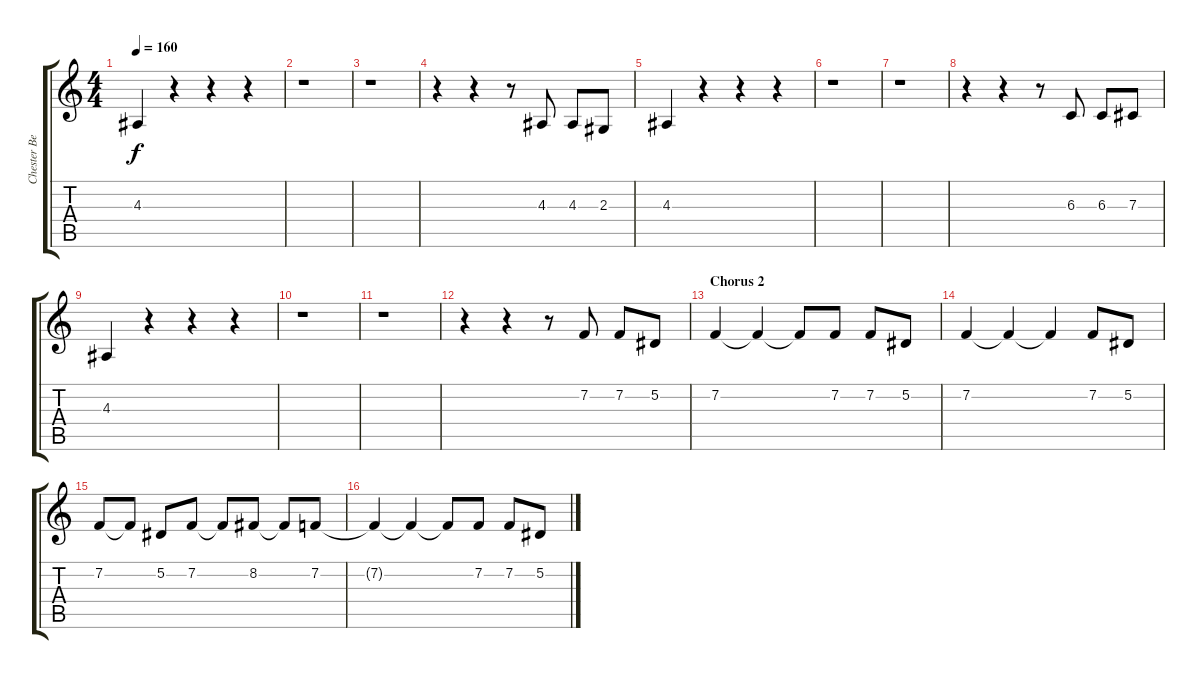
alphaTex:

\track ("Chester Bennington (Volume Effect)" "Chester Be") {instrument lead1square}
\staff {score tabs}
\tuning (Eb4 Bb3 Gb3 Db3 Ab2 Eb2) {hide}
\ts (4 4)
\tempo 160
\clef g2
\ks c
4.3.4{dy f} r.4 r.4 r.4 |
r.1 |
r.1 |
r.4 r.4 r.8 4.3.8 4.3.8 2.3.8 |
4.3.4 r.4 r.4 r.4 |
r.1 |
r.1 |
r.4 r.4 r.8 6.3.8 6.3.8 7.3.8 |
4.3.4 r.4 r.4 r.4 |
r.1 |
r.1 |
r.4 r.4 r.8 7.2.8 7.2.8 5.2.8 |
\section ("" "Chorus 2")
7.2.4 7.2{t}.4 7.2{t}.8 7.2.8 7.2.8 5.2.8 |
7.2.4 7.2{t}.4 7.2{t}.4 7.2.8 5.2.8 |
7.2.8 7.2{t}.8 5.2.8 7.2.8 7.2{t}.8 8.2.8 8.2{t}.8 7.2.8 |
7.2{t}.4 7.2{t}.4 7.2{t}.8 7.2.8 7.2.8 5.2.8
